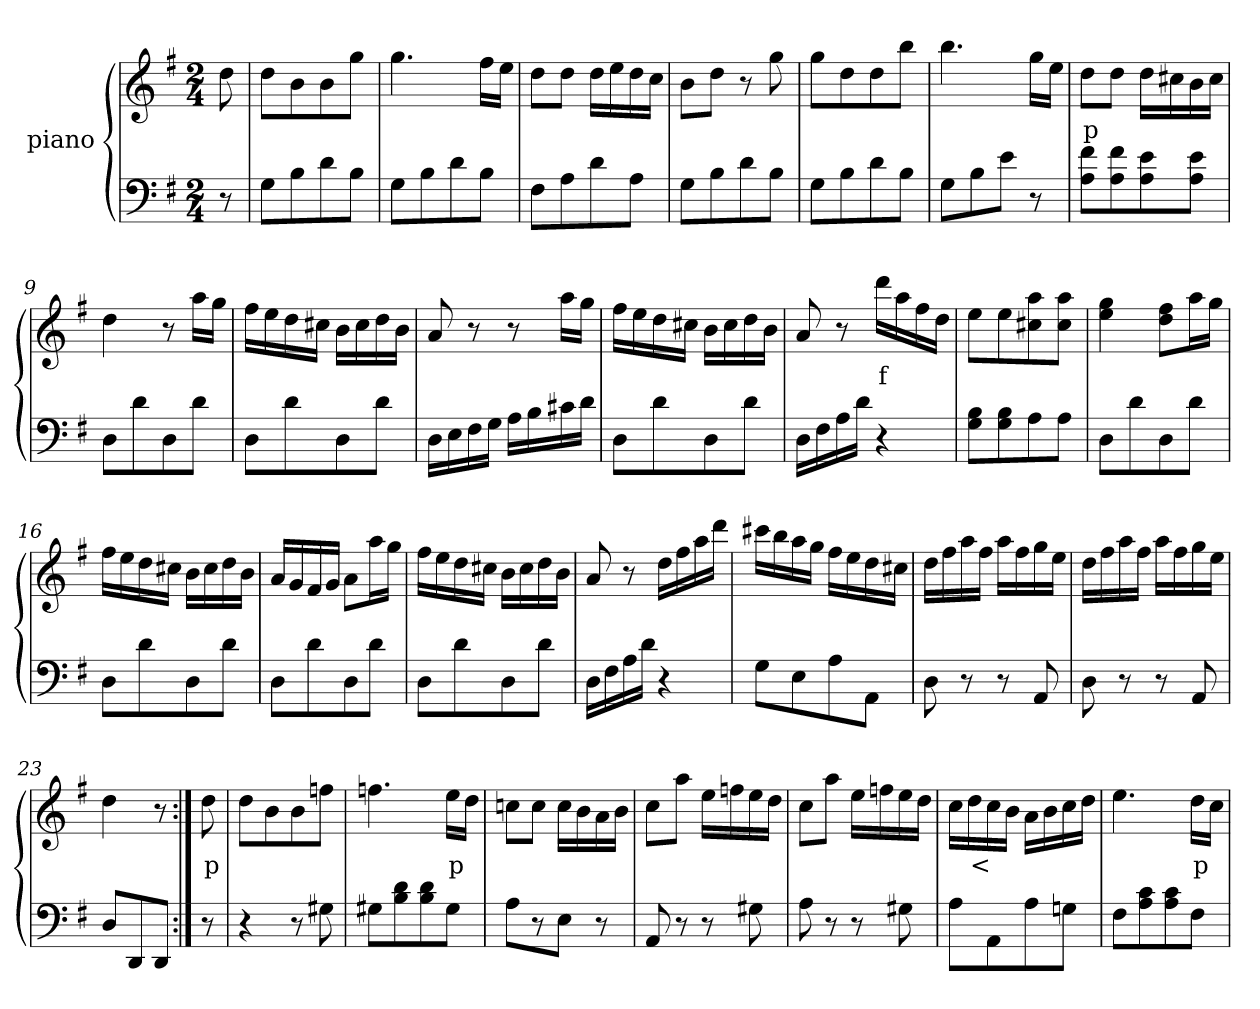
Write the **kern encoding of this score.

**kern	**kern	**text
*part2	*part1	*part1
*staff2	*staff1	*staff1
*I"piano	*I"piano	*
*clefF4	*clefG2	*
*k[f#]	*k[f#]	*
*G:	*G:	*
*M2/4	*M2/4	*
=1	=1	=1
8r	8dd\	.
=2	=2	=2
8G\L	8dd\L	.
8B\	8b\	.
8d\	8b\	.
8B\J	8gg\J	.
=3	=3	=3
8G\L	4.gg\	.
8B\	.	.
8d\	.	.
8B\J	16ff#\LL	.
.	16ee\JJ	.
=4	=4	=4
8F#\L	8dd\L	.
8A\	8dd\J	.
8d\	16dd\LL	.
.	16ee\	.
8A\J	16dd\	.
.	16cc\JJ	.
=5	=5	=5
8G\L	8b\L	.
8B\	8dd\J	.
8d\	8r	.
8B\J	8gg\	.
=6	=6	=6
8G\L	8gg\L	.
8B\	8dd\	.
8d\	8dd\	.
8B\J	8bb\J	.
=7	=7	=7
8G\L	4.bb\	.
8B\	.	.
8e\J	.	.
8r	16gg\LL	.
.	16ee\JJ	.
=8	=8	=8
8A\ 8f#\L	8dd\L	p
8A\ 8f#\	8dd\J	.
8A\ 8e\	16dd\LL	.
.	16cc#X\	.
8A\ 8e\J	16b\	.
.	16cc#\JJ	.
=9	=9	=9
8D\L	4dd\	.
8d\	.	.
8D\	8r	.
8d\J	16aa\LL	.
.	16gg\JJ	.
=10	=10	=10
8D\L	16ff#\LL	.
.	16ee\	.
8d\	16dd\	.
.	16cc#X\JJ	.
8D\	16b\LL	.
.	16cc#\	.
8d\J	16dd\	.
.	16b\JJ	.
=11	=11	=11
16D\LL	8a/	.
16E\	.	.
16F#\	8r	.
16G\JJ	.	.
16A\LL	8r	.
16B\	.	.
16c#X\	16aa\LL	.
16d\JJ	16gg\JJ	.
=12	=12	=12
8D\L	16ff#\LL	.
.	16ee\	.
8d\	16dd\	.
.	16cc#X\JJ	.
8D\	16b\LL	.
.	16cc#\	.
8d\J	16dd\	.
.	16b\JJ	.
=13	=13	=13
16D\LL	8a/	.
16F#\	.	.
16A\	8r	.
16d\JJ	.	.
4r	16ddd\LL	f
.	16aa\	.
.	16ff#\	.
.	16dd\JJ	.
=14	=14	=14
8G\ 8B\L	8ee\L	.
8G\ 8B\	8ee\	.
8A\	8cc#X\ 8aa\	.
8A\J	8cc#\ 8aa\J	.
=15	=15	=15
8D\L	4ee\ 4gg\	.
8d\	.	.
8D\	8dd\ 8ff#\L	.
8d\J	16aa\L	.
.	16gg\JJ	.
=16	=16	=16
8D\L	16ff#\LL	.
.	16ee\	.
8d\	16dd\	.
.	16cc#X\JJ	.
8D\	16b\LL	.
.	16cc#\	.
8d\J	16dd\	.
.	16b\JJ	.
=17	=17	=17
8D\L	16a/LL	.
.	16g/	.
8d\	16f#/	.
.	16g/JJ	.
8D\	8a\L	.
8d\J	16aa\L	.
.	16gg\JJ	.
=18	=18	=18
8D\L	16ff#\LL	.
.	16ee\	.
8d\	16dd\	.
.	16cc#X\JJ	.
8D\	16b\LL	.
.	16cc#\	.
8d\J	16dd\	.
.	16b\JJ	.
=19	=19	=19
16D\LL	8a/	.
16F#\	.	.
16A\	8r	.
16d\JJ	.	.
4r	16dd\LL	.
.	16ff#\	.
.	16aa\	.
.	16ddd\JJ	.
=20	=20	=20
8G\L	16ccc#X\LL	.
.	16bb\	.
8E\	16aa\	.
.	16gg\JJ	.
8A\	16ff#\LL	.
.	16ee\	.
8AA\J	16dd\	.
.	16cc#\JJ	.
=21	=21	=21
8D\	16dd\LL	.
.	16ff#\	.
8r	16aa\	.
.	16ff#\JJ	.
8r	16aa\LL	.
.	16ff#\	.
8AA/	16gg\	.
.	16ee\JJ	.
=22	=22	=22
8D\	16dd\LL	.
.	16ff#\	.
8r	16aa\	.
.	16ff#\JJ	.
8r	16aa\LL	.
.	16ff#\	.
8AA/	16gg\	.
.	16ee\JJ	.
=23	=23	=23
8D/L	4dd\	.
8DD/	.	.
8DD/J	8r	.
=24:|!	=24:|!	=24:|!
8r	8dd\	p
=25	=25	=25
4r	8dd\L	.
.	8b\	.
8r	8b\	.
8G#X\	8ffn\J	.
=26	=26	=26
8G#X\L	4.ffn\	.
8B\ 8d\	.	.
8B\ 8d\	.	.
8G#\J	16ee\LL	p
.	16dd\JJ	.
=27	=27	=27
8A\L	8ccn\L	.
8r	8cc\J	.
8E\J	16cc\LL	.
.	16b\	.
8r	16a\	.
.	16b\JJ	.
=28	=28	=28
8AA/	8cc\L	.
8r	8aa\J	.
8r	16ee\LL	.
.	16ffn\	.
8G#X\	16ee\	.
.	16dd\JJ	.
=29	=29	=29
8A\	8cc\L	.
8r	8aa\J	.
8r	16ee\LL	.
.	16ffn\	.
8G#X\	16ee\	.
.	16dd\JJ	.
=30	=30	=30
8A\L	16cc\LL	.
.	16dd\	<
8AA\	16cc\	.
.	16b\JJ	.
8A\	16a\LL	.
.	16b\	.
8Gn\J	16cc\	.
.	16dd\JJ	.
=31	=31	=31
8F#\L	4.ee\	.
8A\ 8c\	.	.
8A\ 8c\	.	.
8F#\J	16dd\LL	p
.	16cc\JJ	.
=	=	=
*-	*-	*-
